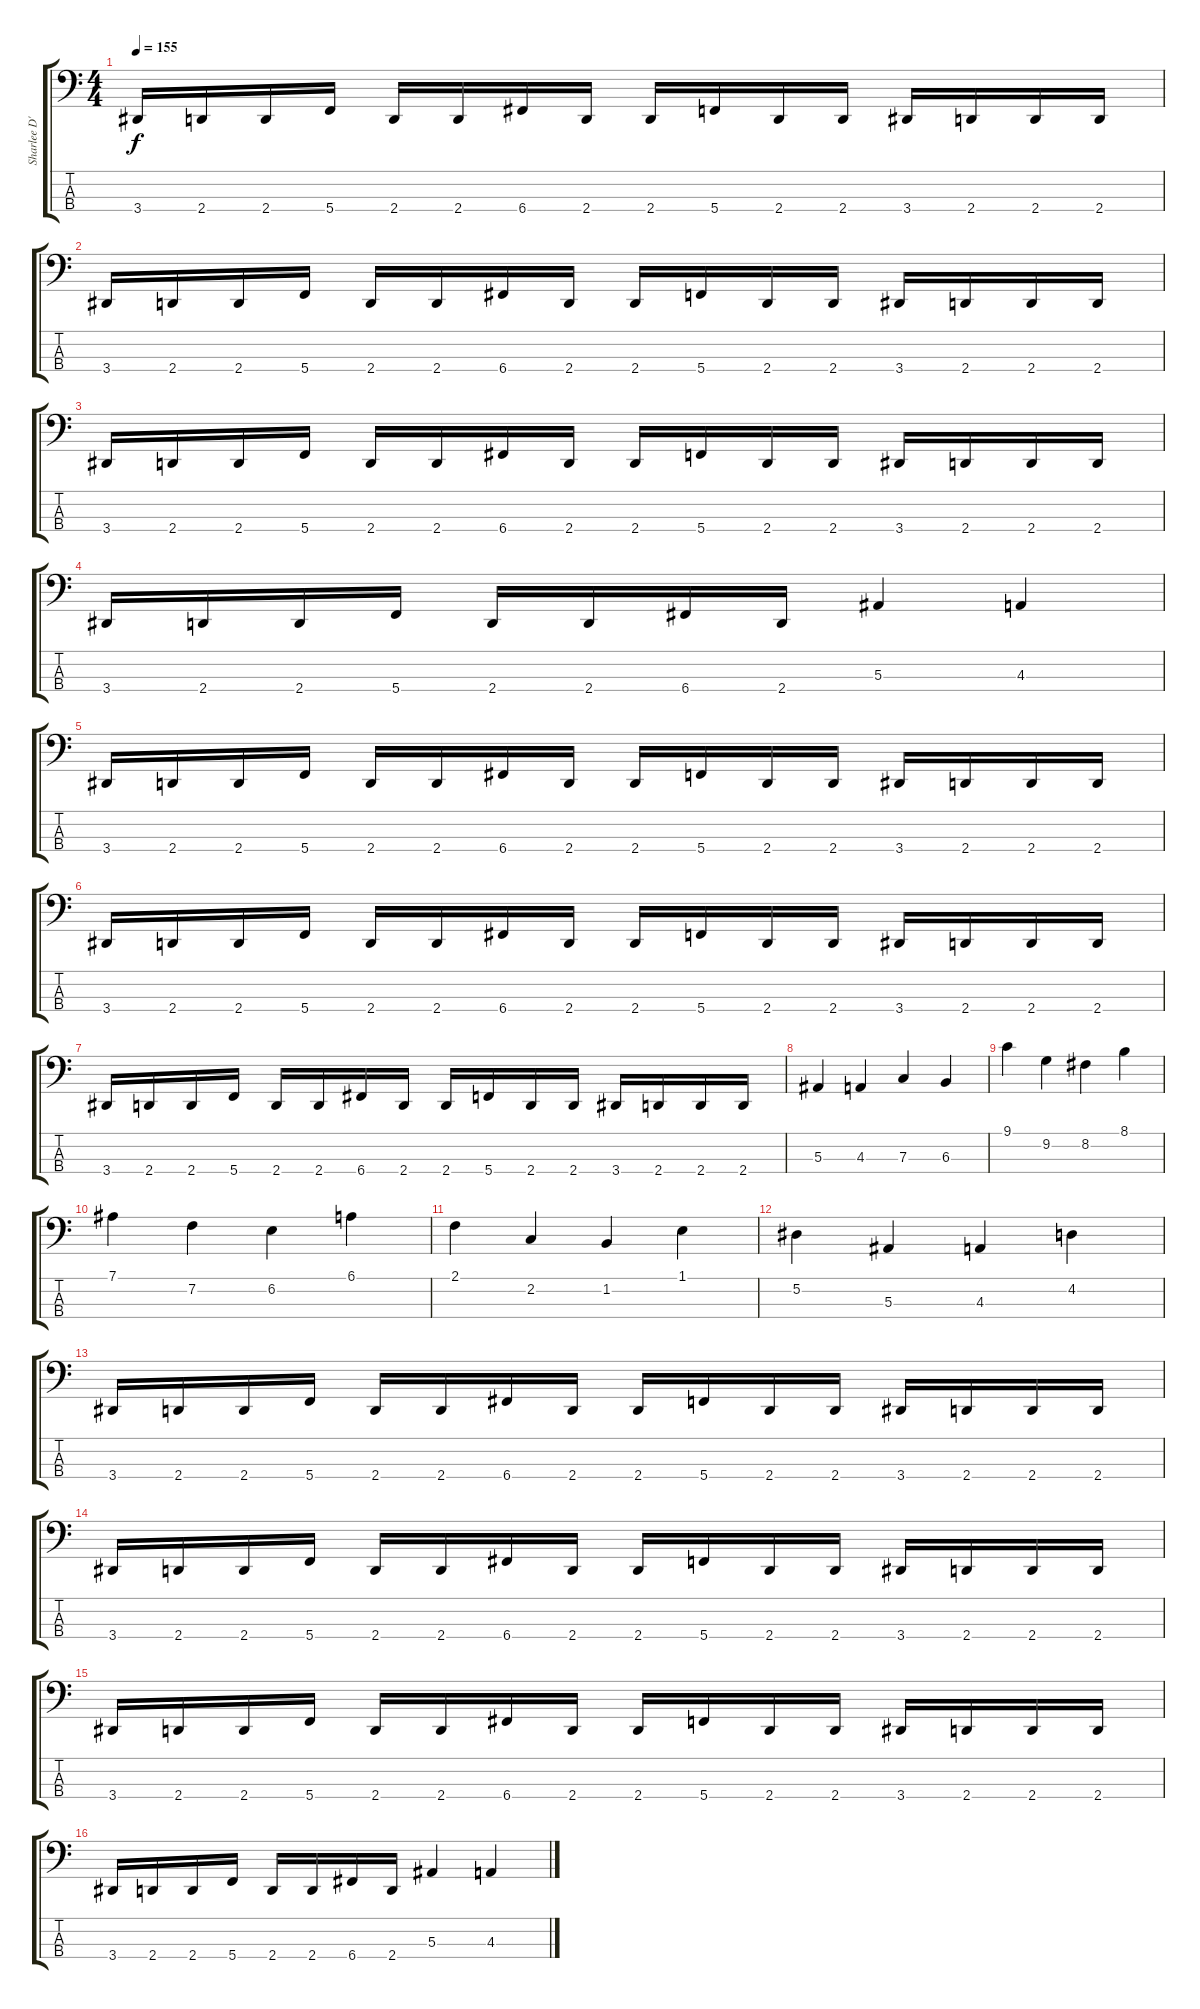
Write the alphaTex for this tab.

\track ("Sharlee D'Angelo" "Sharlee D'") {instrument electricbassfinger}
\staff {score tabs}
\tuning (Eb2 Bb1 F1 C1) {hide}
\ts (4 4)
\tempo 155
\clef f4
\ks c
3.4.16{dy f} 2.4.16 2.4.16 5.4.16 2.4.16 2.4.16 6.4.16 2.4.16 2.4.16 5.4.16 2.4.16 2.4.16 3.4.16 2.4.16 2.4.16 2.4.16 |
3.4.16 2.4.16 2.4.16 5.4.16 2.4.16 2.4.16 6.4.16 2.4.16 2.4.16 5.4.16 2.4.16 2.4.16 3.4.16 2.4.16 2.4.16 2.4.16 |
3.4.16 2.4.16 2.4.16 5.4.16 2.4.16 2.4.16 6.4.16 2.4.16 2.4.16 5.4.16 2.4.16 2.4.16 3.4.16 2.4.16 2.4.16 2.4.16 |
3.4.16 2.4.16 2.4.16 5.4.16 2.4.16 2.4.16 6.4.16 2.4.16 5.3.4 4.3.4 |
3.4.16 2.4.16 2.4.16 5.4.16 2.4.16 2.4.16 6.4.16 2.4.16 2.4.16 5.4.16 2.4.16 2.4.16 3.4.16 2.4.16 2.4.16 2.4.16 |
3.4.16 2.4.16 2.4.16 5.4.16 2.4.16 2.4.16 6.4.16 2.4.16 2.4.16 5.4.16 2.4.16 2.4.16 3.4.16 2.4.16 2.4.16 2.4.16 |
3.4.16 2.4.16 2.4.16 5.4.16 2.4.16 2.4.16 6.4.16 2.4.16 2.4.16 5.4.16 2.4.16 2.4.16 3.4.16 2.4.16 2.4.16 2.4.16 |
5.3.4 4.3.4 7.3.4 6.3.4 |
9.1.4 9.2.4 8.2.4 8.1.4 |
7.1.4 7.2.4 6.2.4 6.1.4 |
2.1.4 2.2.4 1.2.4 1.1.4 |
5.2.4 5.3.4 4.3.4 4.2.4 |
3.4.16 2.4.16 2.4.16 5.4.16 2.4.16 2.4.16 6.4.16 2.4.16 2.4.16 5.4.16 2.4.16 2.4.16 3.4.16 2.4.16 2.4.16 2.4.16 |
3.4.16 2.4.16 2.4.16 5.4.16 2.4.16 2.4.16 6.4.16 2.4.16 2.4.16 5.4.16 2.4.16 2.4.16 3.4.16 2.4.16 2.4.16 2.4.16 |
3.4.16 2.4.16 2.4.16 5.4.16 2.4.16 2.4.16 6.4.16 2.4.16 2.4.16 5.4.16 2.4.16 2.4.16 3.4.16 2.4.16 2.4.16 2.4.16 |
3.4.16 2.4.16 2.4.16 5.4.16 2.4.16 2.4.16 6.4.16 2.4.16 5.3.4 4.3.4
